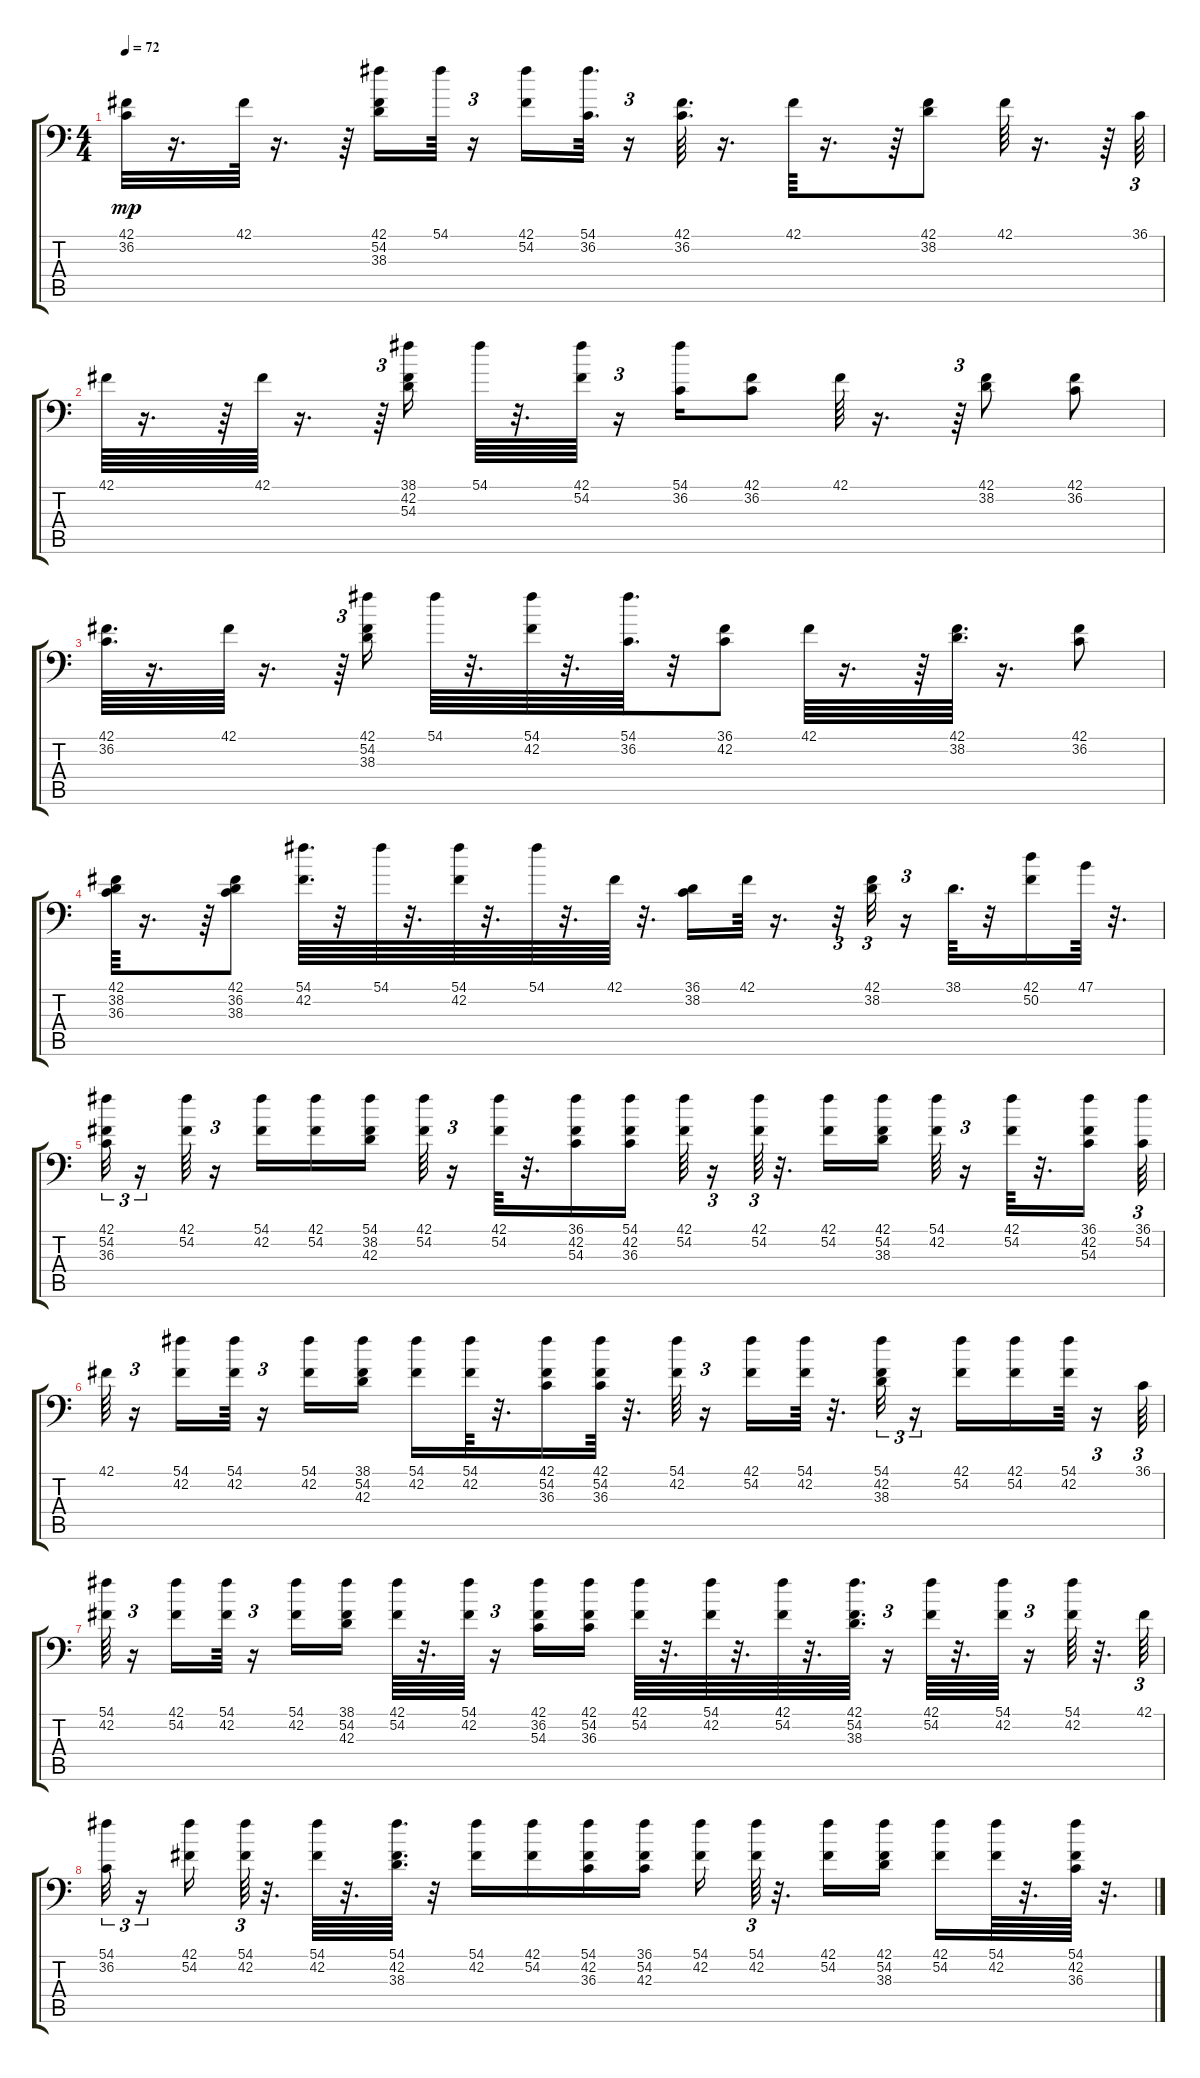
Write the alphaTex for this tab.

\track "" {instrument acousticgrandpiano}
\staff {score tabs}
\tuning (C-1 C-1 C-1 C-1 C-1 C-1) {hide}
\ts (4 4)
\tempo 72
\clef f4
\ks c
(42.1 36.2).32{dy mp} r.16{d} 42.1.64 r.16{d} r.64 (42.1 54.2 38.3).16 54.1.64 r.16{tu (3 2)} (42.1 54.2).16 (54.1 36.2).64{d} r.16{tu (3 2)} (42.1 36.2).64{d} r.16{d} 42.1.64 r.16{d} r.64 (42.1 38.2).8 42.1.64 r.16{d} r.64 36.1.64{tu (3 2)} |
42.1.64 r.16{d} r.64 42.1.64 r.16{d} r.64{tu (3 2)} (38.1 42.2 54.3).16 54.1.64 r.32{d} (42.1 54.2).64 r.16{tu (3 2)} (54.1 36.2).16 (42.1 36.2).8 42.1.64 r.16{d} r.64{tu (3 2)} (42.1 38.2).8 (42.1 36.2).8 |
(42.1 36.2).64{d} r.16{d} 42.1.64 r.16{d} r.64{tu (3 2)} (42.1 54.2 38.3).16 54.1.64 r.32{d} (54.1 42.2).64 r.32{d} (54.1 36.2).64{d} r.32 (36.1 42.2).8 42.1.64 r.16{d} r.64 (42.1 38.2).64{d} r.16{d} (42.1 36.2).8 |
(42.1 38.2 36.3).64 r.16{d} r.64 (42.1 36.2 38.3).8 (54.1 42.2).64{d} r.32 54.1.64 r.32{d} (54.1 42.2).64 r.32{d} 54.1.64 r.32{d} 42.1.64 r.32{d} (36.1 38.2).16 42.1.64 r.16{d} r.32{tu (3 2)} (42.1 38.2).32{tu (3 2)} r.16{tu (3 2)} 38.1.64{d} r.32 (42.1 50.2).16 47.1.64 r.32{d} |
(42.1 54.2 36.3).32{tu (3 2)} r.16{tu (3 2)} (42.1 54.2).64 r.16{tu (3 2)} (54.1 42.2).16 (42.1 54.2).16 (54.1 38.2 42.3).16 (42.1 54.2).64 r.16{tu (3 2)} (42.1 54.2).64 r.32{d} (36.1 42.2 54.3).16 (54.1 42.2 36.3).16 (42.1 54.2).64 r.16{tu (3 2)} (42.1 54.2).64{tu (3 2)} r.32{d} (42.1 54.2).16 (42.1 54.2 38.3).16 (54.1 42.2).64 r.16{tu (3 2)} (42.1 54.2).64 r.32{d} (36.1 42.2 54.3).16 (36.1 54.2).64{tu (3 2)} |
42.1.64 r.16{tu (3 2)} (54.1 42.2).16 (54.1 42.2).64 r.16{tu (3 2)} (54.1 42.2).16 (38.1 54.2 42.3).16 (54.1 42.2).16 (54.1 42.2).64 r.32{d} (42.1 54.2 36.3).16 (42.1 54.2 36.3).64 r.32{d} (54.1 42.2).64 r.16{tu (3 2)} (42.1 54.2).16 (54.1 42.2).64 r.32{d} (54.1 42.2 38.3).32{tu (3 2)} r.16{tu (3 2)} (42.1 54.2).16 (42.1 54.2).16 (54.1 42.2).64 r.16{tu (3 2)} 36.1.64{tu (3 2)} |
(54.1 42.2).64 r.16{tu (3 2)} (42.1 54.2).16 (54.1 42.2).64 r.16{tu (3 2)} (54.1 42.2).16 (38.1 54.2 42.3).16 (42.1 54.2).64 r.32{d} (54.1 42.2).64 r.16{tu (3 2)} (42.1 36.2 54.3).16 (42.1 54.2 36.3).16 (42.1 54.2).64 r.32{d} (54.1 42.2).64 r.32{d} (42.1 54.2).64 r.32{d} (42.1 54.2 38.3).64{d} r.16{tu (3 2)} (42.1 54.2).64 r.32{d} (54.1 42.2).64 r.16{tu (3 2)} (54.1 42.2).64 r.32{d} 42.1.64{tu (3 2)} |
(54.1 36.2).32{tu (3 2)} r.16{tu (3 2)} (42.1 54.2).16 (54.1 42.2).64{tu (3 2)} r.32{d} (54.1 42.2).64 r.32{d} (54.1 42.2 38.3).64{d} r.32 (54.1 42.2).16 (42.1 54.2).16 (54.1 42.2 36.3).16 (36.1 54.2 42.3).16 (54.1 42.2).16 (54.1 42.2).64{tu (3 2)} r.32{d} (42.1 54.2).16 (42.1 54.2 38.3).16 (42.1 54.2).16 (54.1 42.2).64 r.32{d} (54.1 42.2 36.3).64 r.32{d}
